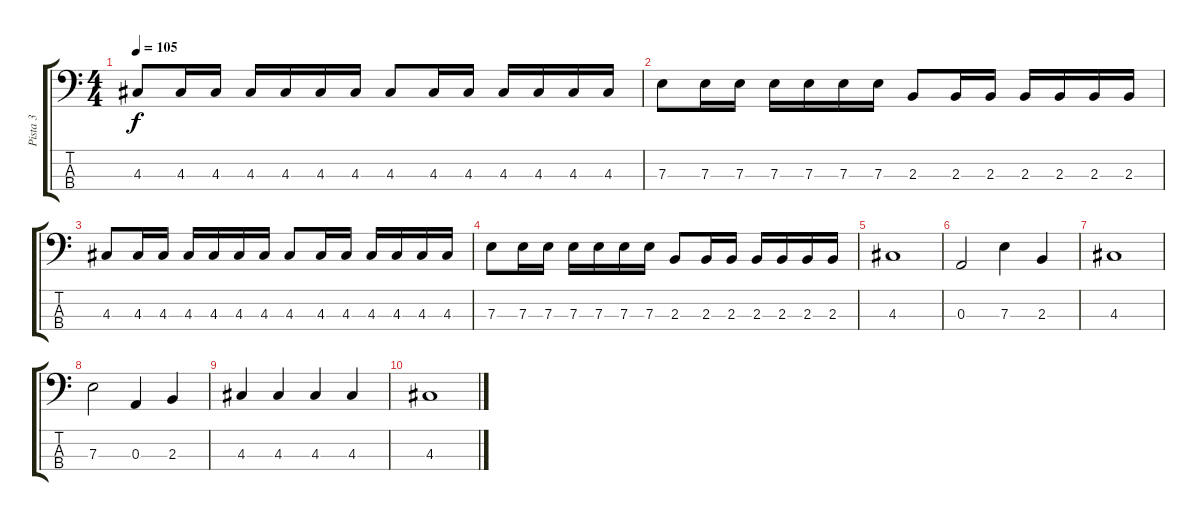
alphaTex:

\track ("Pista 3" "Pista 3") {instrument electricbasspick}
\staff {score tabs}
\tuning (G2 D2 A1 E1) {hide}
\ts (4 4)
\tempo 105
\clef f4
\ks c
4.3.8{dy f} 4.3.16 4.3.16 4.3.16 4.3.16 4.3.16 4.3.16 4.3.8 4.3.16 4.3.16 4.3.16 4.3.16 4.3.16 4.3.16 |
7.3.8 7.3.16 7.3.16 7.3.16 7.3.16 7.3.16 7.3.16 2.3.8 2.3.16 2.3.16 2.3.16 2.3.16 2.3.16 2.3.16 |
4.3.8 4.3.16 4.3.16 4.3.16 4.3.16 4.3.16 4.3.16 4.3.8 4.3.16 4.3.16 4.3.16 4.3.16 4.3.16 4.3.16 |
7.3.8 7.3.16 7.3.16 7.3.16 7.3.16 7.3.16 7.3.16 2.3.8 2.3.16 2.3.16 2.3.16 2.3.16 2.3.16 2.3.16 |
4.3.1 |
0.3.2 7.3.4 2.3.4 |
4.3.1 |
7.3.2 0.3.4 2.3.4 |
4.3.4 4.3.4 4.3.4 4.3.4 |
4.3.1
